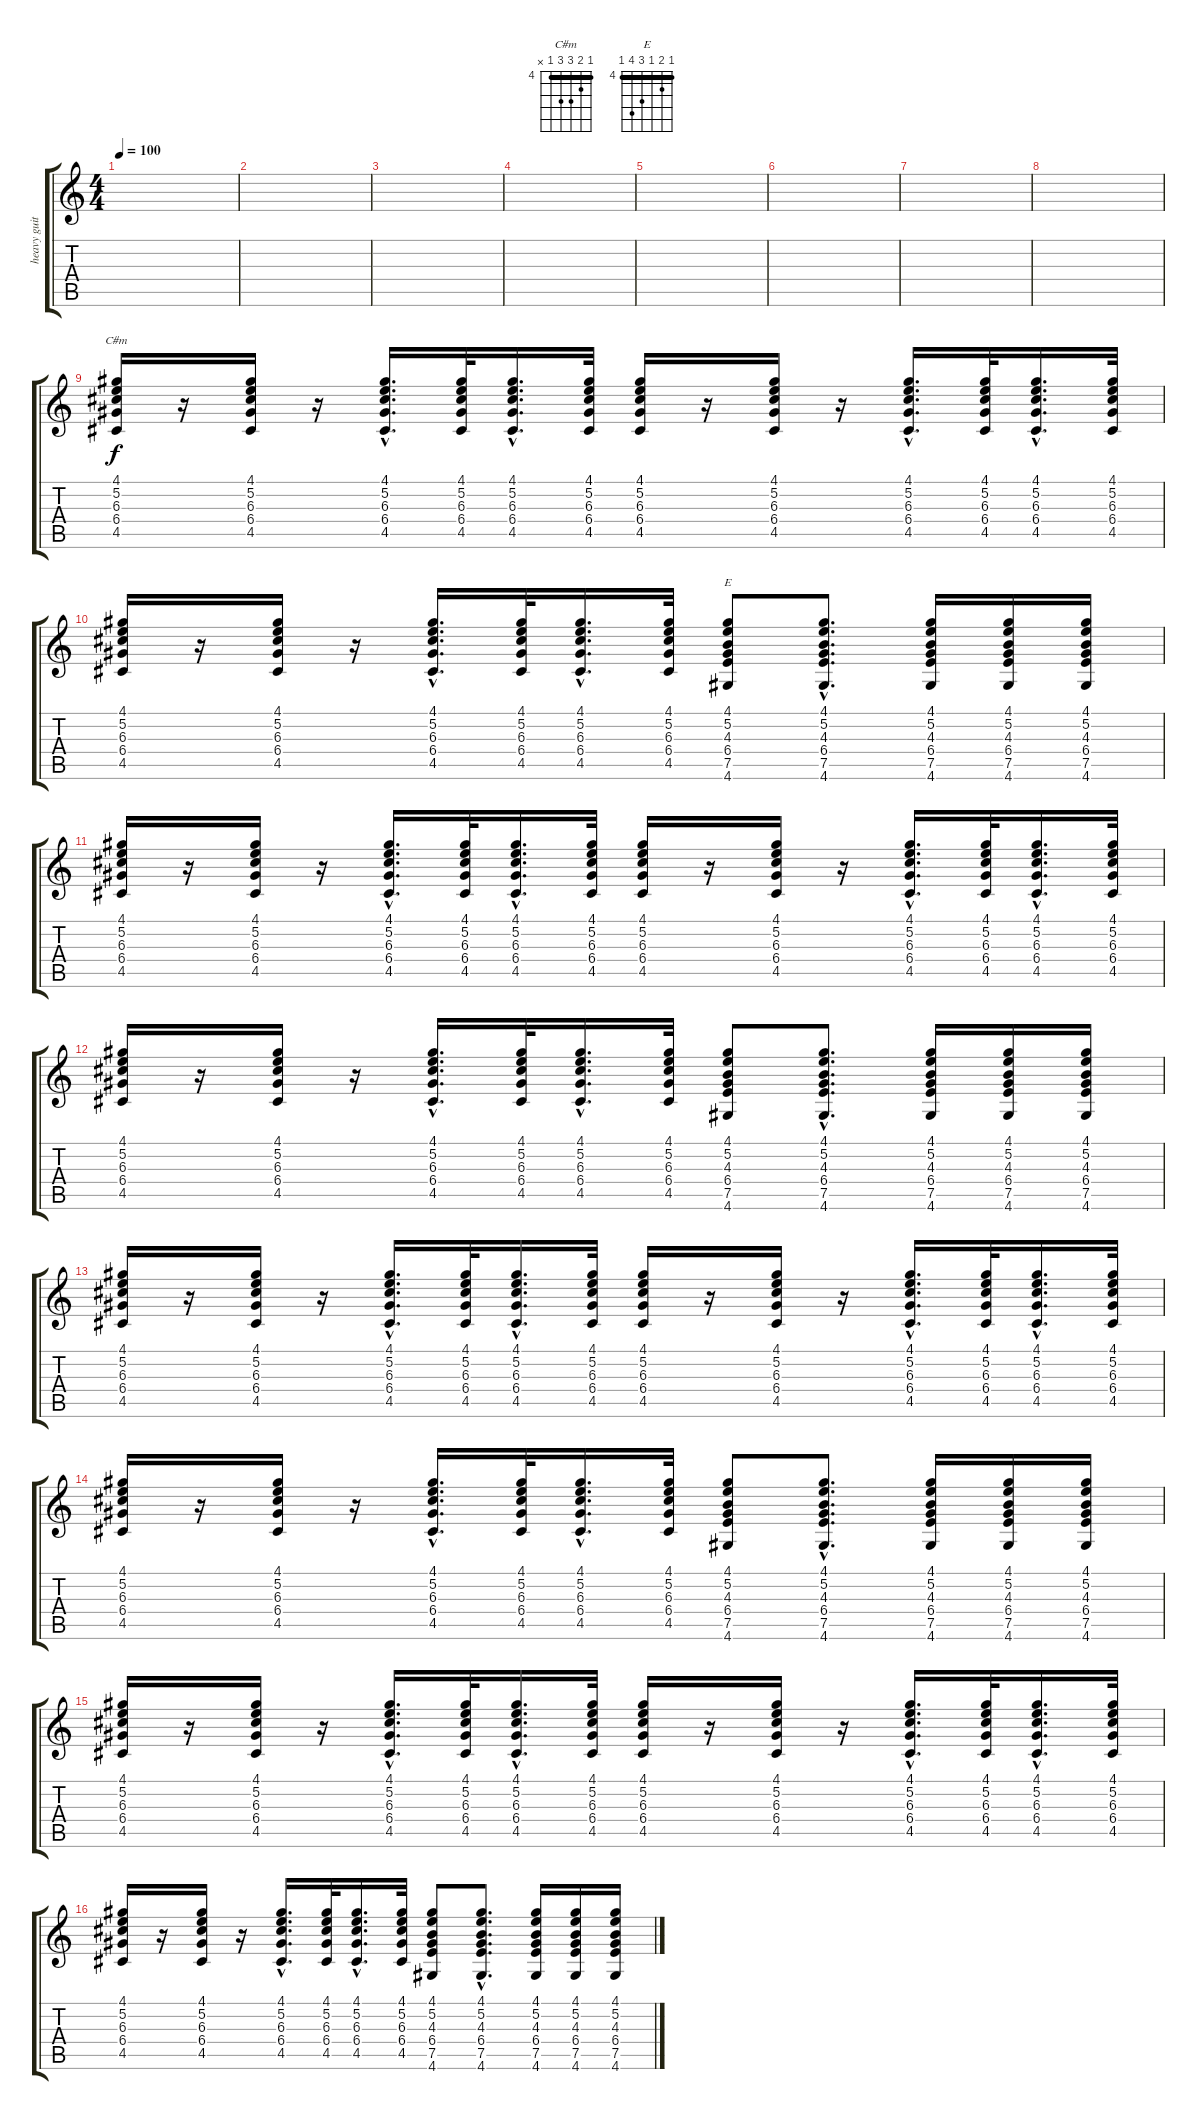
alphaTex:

\track ("heavy guitar" "heavy guit") {instrument overdrivenguitar}
\staff {score tabs}
\tuning (E4 B3 G3 D3 A2 E2) {hide}
\chord ("C#m" 4 5 6 6 4 x) {firstfret 4 barre 4}
\chord ("E" 4 5 4 6 7 4) {firstfret 4 barre 4}
\ts (4 4)
\tempo 100
\clef g2
\ks c
|
|
|
|
|
|
|
|
(4.1 5.2 6.3 6.4 4.5).16{ch "C#m"} r.16 (4.1 5.2 6.3 6.4 4.5).16 r.16 (4.1{hac} 5.2{hac} 6.3{hac} 6.4{hac} 4.5{hac}).16{d} (4.1 5.2 6.3 6.4 4.5).32 (4.1{hac} 5.2{hac} 6.3{hac} 6.4{hac} 4.5{hac}).16{d} (4.1 5.2 6.3 6.4 4.5).32 (4.1 5.2 6.3 6.4 4.5).16 r.16 (4.1 5.2 6.3 6.4 4.5).16 r.16 (4.1{hac} 5.2{hac} 6.3{hac} 6.4{hac} 4.5{hac}).16{d} (4.1 5.2 6.3 6.4 4.5).32 (4.1{hac} 5.2{hac} 6.3{hac} 6.4{hac} 4.5{hac}).16{d} (4.1 5.2 6.3 6.4 4.5).32 |
(4.1 5.2 6.3 6.4 4.5).16 r.16 (4.1 5.2 6.3 6.4 4.5).16 r.16 (4.1{hac} 5.2{hac} 6.3{hac} 6.4{hac} 4.5{hac}).16{d} (4.1 5.2 6.3 6.4 4.5).32 (4.1{hac} 5.2{hac} 6.3{hac} 6.4{hac} 4.5{hac}).16{d} (4.1 5.2 6.3 6.4 4.5).32 (4.1 5.2 4.3 6.4 7.5 4.6).8{ch "E"} (4.1{hac} 5.2{hac} 4.3{hac} 6.4{hac} 7.5{hac} 4.6{hac}).8{d} (4.1 5.2 4.3 6.4 7.5 4.6).16 (4.1 5.2 4.3 6.4 7.5 4.6).16 (4.1 5.2 4.3 6.4 7.5 4.6).16 |
(4.1 5.2 6.3 6.4 4.5).16 r.16 (4.1 5.2 6.3 6.4 4.5).16 r.16 (4.1{hac} 5.2{hac} 6.3{hac} 6.4{hac} 4.5{hac}).16{d} (4.1 5.2 6.3 6.4 4.5).32 (4.1{hac} 5.2{hac} 6.3{hac} 6.4{hac} 4.5{hac}).16{d} (4.1 5.2 6.3 6.4 4.5).32 (4.1 5.2 6.3 6.4 4.5).16 r.16 (4.1 5.2 6.3 6.4 4.5).16 r.16 (4.1{hac} 5.2{hac} 6.3{hac} 6.4{hac} 4.5{hac}).16{d} (4.1 5.2 6.3 6.4 4.5).32 (4.1{hac} 5.2{hac} 6.3{hac} 6.4{hac} 4.5{hac}).16{d} (4.1 5.2 6.3 6.4 4.5).32 |
(4.1 5.2 6.3 6.4 4.5).16 r.16 (4.1 5.2 6.3 6.4 4.5).16 r.16 (4.1{hac} 5.2{hac} 6.3{hac} 6.4{hac} 4.5{hac}).16{d} (4.1 5.2 6.3 6.4 4.5).32 (4.1{hac} 5.2{hac} 6.3{hac} 6.4{hac} 4.5{hac}).16{d} (4.1 5.2 6.3 6.4 4.5).32 (4.1 5.2 4.3 6.4 7.5 4.6).8 (4.1{hac} 5.2{hac} 4.3{hac} 6.4{hac} 7.5{hac} 4.6{hac}).8{d} (4.1 5.2 4.3 6.4 7.5 4.6).16 (4.1 5.2 4.3 6.4 7.5 4.6).16 (4.1 5.2 4.3 6.4 7.5 4.6).16 |
(4.1 5.2 6.3 6.4 4.5).16 r.16 (4.1 5.2 6.3 6.4 4.5).16 r.16 (4.1{hac} 5.2{hac} 6.3{hac} 6.4{hac} 4.5{hac}).16{d} (4.1 5.2 6.3 6.4 4.5).32 (4.1{hac} 5.2{hac} 6.3{hac} 6.4{hac} 4.5{hac}).16{d} (4.1 5.2 6.3 6.4 4.5).32 (4.1 5.2 6.3 6.4 4.5).16 r.16 (4.1 5.2 6.3 6.4 4.5).16 r.16 (4.1{hac} 5.2{hac} 6.3{hac} 6.4{hac} 4.5{hac}).16{d} (4.1 5.2 6.3 6.4 4.5).32 (4.1{hac} 5.2{hac} 6.3{hac} 6.4{hac} 4.5{hac}).16{d} (4.1 5.2 6.3 6.4 4.5).32 |
(4.1 5.2 6.3 6.4 4.5).16 r.16 (4.1 5.2 6.3 6.4 4.5).16 r.16 (4.1{hac} 5.2{hac} 6.3{hac} 6.4{hac} 4.5{hac}).16{d} (4.1 5.2 6.3 6.4 4.5).32 (4.1{hac} 5.2{hac} 6.3{hac} 6.4{hac} 4.5{hac}).16{d} (4.1 5.2 6.3 6.4 4.5).32 (4.1 5.2 4.3 6.4 7.5 4.6).8 (4.1{hac} 5.2{hac} 4.3{hac} 6.4{hac} 7.5{hac} 4.6{hac}).8{d} (4.1 5.2 4.3 6.4 7.5 4.6).16 (4.1 5.2 4.3 6.4 7.5 4.6).16 (4.1 5.2 4.3 6.4 7.5 4.6).16 |
(4.1 5.2 6.3 6.4 4.5).16 r.16 (4.1 5.2 6.3 6.4 4.5).16 r.16 (4.1{hac} 5.2{hac} 6.3{hac} 6.4{hac} 4.5{hac}).16{d} (4.1 5.2 6.3 6.4 4.5).32 (4.1{hac} 5.2{hac} 6.3{hac} 6.4{hac} 4.5{hac}).16{d} (4.1 5.2 6.3 6.4 4.5).32 (4.1 5.2 6.3 6.4 4.5).16 r.16 (4.1 5.2 6.3 6.4 4.5).16 r.16 (4.1{hac} 5.2{hac} 6.3{hac} 6.4{hac} 4.5{hac}).16{d} (4.1 5.2 6.3 6.4 4.5).32 (4.1{hac} 5.2{hac} 6.3{hac} 6.4{hac} 4.5{hac}).16{d} (4.1 5.2 6.3 6.4 4.5).32 |
(4.1 5.2 6.3 6.4 4.5).16 r.16 (4.1 5.2 6.3 6.4 4.5).16 r.16 (4.1{hac} 5.2{hac} 6.3{hac} 6.4{hac} 4.5{hac}).16{d} (4.1 5.2 6.3 6.4 4.5).32 (4.1{hac} 5.2{hac} 6.3{hac} 6.4{hac} 4.5{hac}).16{d} (4.1 5.2 6.3 6.4 4.5).32 (4.1 5.2 4.3 6.4 7.5 4.6).8 (4.1{hac} 5.2{hac} 4.3{hac} 6.4{hac} 7.5{hac} 4.6{hac}).8{d} (4.1 5.2 4.3 6.4 7.5 4.6).16 (4.1 5.2 4.3 6.4 7.5 4.6).16 (4.1 5.2 4.3 6.4 7.5 4.6).16
